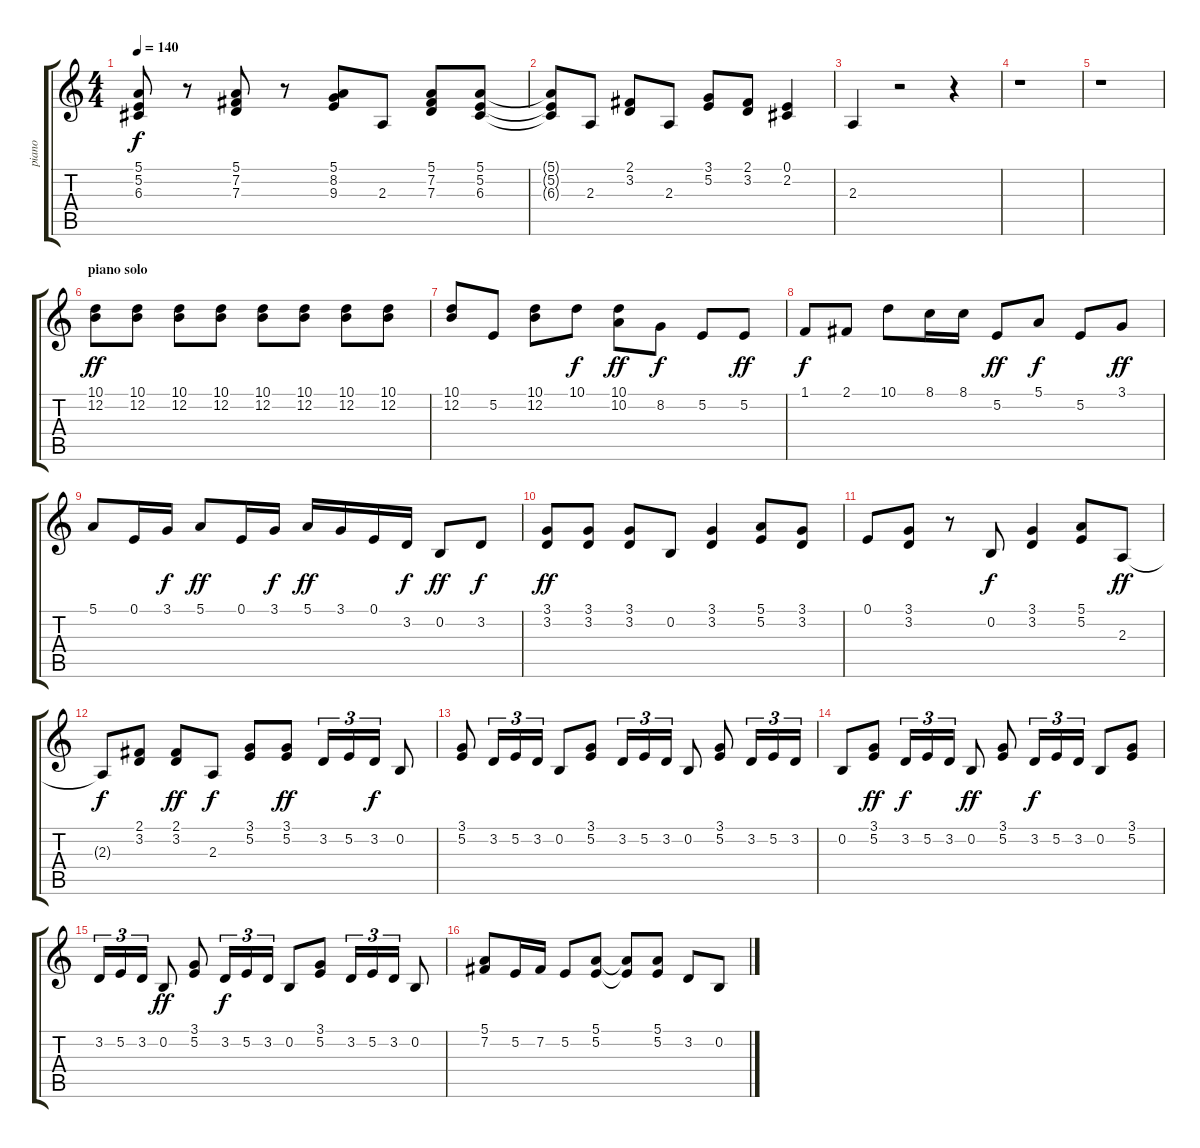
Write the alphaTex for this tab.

\track ("piano" "piano") {instrument brightacousticpiano}
\staff {score tabs}
\tuning (E4 B3 G3 D3 A2 E2) {hide}
\ts (4 4)
\tempo 140
\clef g2
\ks c
(5.1 5.2 6.3).8{dy f} r.8 (5.1 7.2 7.3).8 r.8 (5.1 8.2 9.3).8 2.3.8 (5.1 7.2 7.3).8 (5.1 5.2 6.3).8 |
(5.1{t} 5.2{t} 6.3{t}).8 2.3.8 (2.1 3.2).8 2.3.8 (3.1 5.2).8 (2.1 3.2).8 (0.1 2.2).4 |
2.3.4 r.2 r.4 |
r.1 |
r.1 |
\section ("" "piano solo")
(10.1 12.2).8{dy ff volume 13} (10.1 12.2).8 (10.1 12.2).8 (10.1 12.2).8 (10.1 12.2).8 (10.1 12.2).8 (10.1 12.2).8 (10.1 12.2).8 |
(10.1 12.2).8 5.2.8 (10.1 12.2).8 10.1.8{dy f} (10.1 10.2).8{dy ff} 8.2.8{dy f} 5.2.8 5.2.8{dy ff} |
1.1.8{dy f} 2.1.8 10.1.8 8.1.16 8.1.16 5.2.8{dy ff} 5.1.8{dy f} 5.2.8 3.1.8{dy ff} |
5.1.8 0.1.16 3.1.16{dy f} 5.1.8{dy ff} 0.1.16 3.1.16{dy f} 5.1.16{dy ff} 3.1.16 0.1.16 3.2.16{dy f} 0.2.8{dy ff} 3.2.8{dy f} |
(3.1 3.2).8{dy ff} (3.1 3.2).8 (3.1 3.2).8 0.2.8 (3.1 3.2).4 (5.1 5.2).8 (3.1 3.2).8 |
0.1.8 (3.1 3.2).8 r.8 0.2.8{dy f} (3.1 3.2).4 (5.1 5.2).8 2.3.8{dy ff} |
2.3{t}.8{dy f} (2.1 3.2).8 (2.1 3.2).8{dy ff} 2.3.8{dy f} (3.1 5.2).8 (3.1 5.2).8{dy ff} 3.2.16{tu (3 2)} 5.2.16{tu (3 2)} 3.2.16{tu (3 2) dy f} 0.2.8 |
(3.1 5.2).8 3.2.16{tu (3 2)} 5.2.16{tu (3 2)} 3.2.16{tu (3 2)} 0.2.8 (3.1 5.2).8 3.2.16{tu (3 2)} 5.2.16{tu (3 2)} 3.2.16{tu (3 2)} 0.2.8 (3.1 5.2).8 3.2.16{tu (3 2)} 5.2.16{tu (3 2)} 3.2.16{tu (3 2)} |
0.2.8 (3.1 5.2).8{dy ff} 3.2.16{tu (3 2) dy f} 5.2.16{tu (3 2)} 3.2.16{tu (3 2)} 0.2.8{dy ff} (3.1 5.2).8 3.2.16{tu (3 2) dy f} 5.2.16{tu (3 2)} 3.2.16{tu (3 2)} 0.2.8 (3.1 5.2).8 |
3.2.16{tu (3 2)} 5.2.16{tu (3 2)} 3.2.16{tu (3 2)} 0.2.8{dy ff} (3.1 5.2).8 3.2.16{tu (3 2) dy f} 5.2.16{tu (3 2)} 3.2.16{tu (3 2)} 0.2.8 (3.1 5.2).8 3.2.16{tu (3 2)} 5.2.16{tu (3 2)} 3.2.16{tu (3 2)} 0.2.8 |
(5.1 7.2).8 5.2.16 7.2.16 5.2.8 (5.1 5.2).8 (5.1{t} 5.2{t}).8 (5.1 5.2).8 3.2.8 0.2.8
